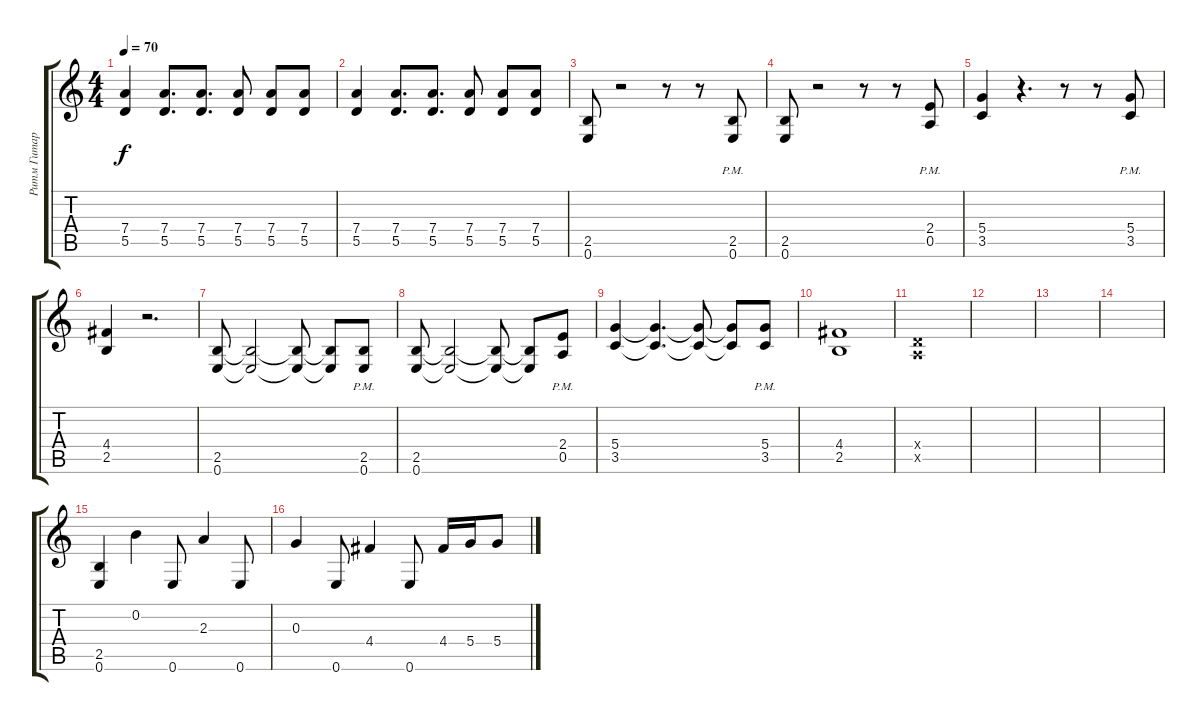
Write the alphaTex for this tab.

\track ("Ритм Гитара" "Ритм Гитар") {instrument electricguitarclean}
\staff {score tabs}
\tuning (E4 B3 G3 D3 A2 E2) {hide}
\ts (4 4)
\tempo 70
\clef g2
\ks c
(7.4 5.5).4{dy f} (7.4 5.5).8{d} (7.4 5.5).8{d} (7.4 5.5).8 (7.4 5.5).8 (7.4 5.5).8 |
(7.4 5.5).4 (7.4 5.5).8{d} (7.4 5.5).8{d} (7.4 5.5).8 (7.4 5.5).8 (7.4 5.5).8 |
(2.5 0.6).8 r.2 r.8 r.8 (2.5{pm} 0.6).8 |
(2.5 0.6).8 r.2 r.8 r.8 (2.4 0.5{pm}).8 |
(5.4 3.5).4 r.4{d} r.8 r.8 (5.4 3.5{pm}).8 |
(4.4 2.5).4 r.2{d} |
(2.5 0.6).8 (2.5{t} 0.6{t}).2 (2.5{t} 0.6{t}).8 (2.5{t} 0.6{t}).8 (2.5{pm} 0.6).8 |
(2.5 0.6).8 (2.5{t} 0.6{t}).2 (2.5{t} 0.6{t}).8 (2.5{t} 0.6{t}).8 (2.4 0.5{pm}).8 |
(5.4 3.5).4 (5.4{t} 3.5{t}).4{d} (5.4{t} 3.5{t}).8 (5.4{t} 3.5{t}).8 (5.4 3.5{pm}).8 |
(4.4 2.5).1 |
(0.4{x} 0.5{x}).1 |
|
|
|
(2.5 0.6).4 0.2.4 0.6.8 2.3.4 0.6.8 |
0.3.4 0.6.8 4.4.4 0.6.8 4.4.16 5.4.16 5.4.8
